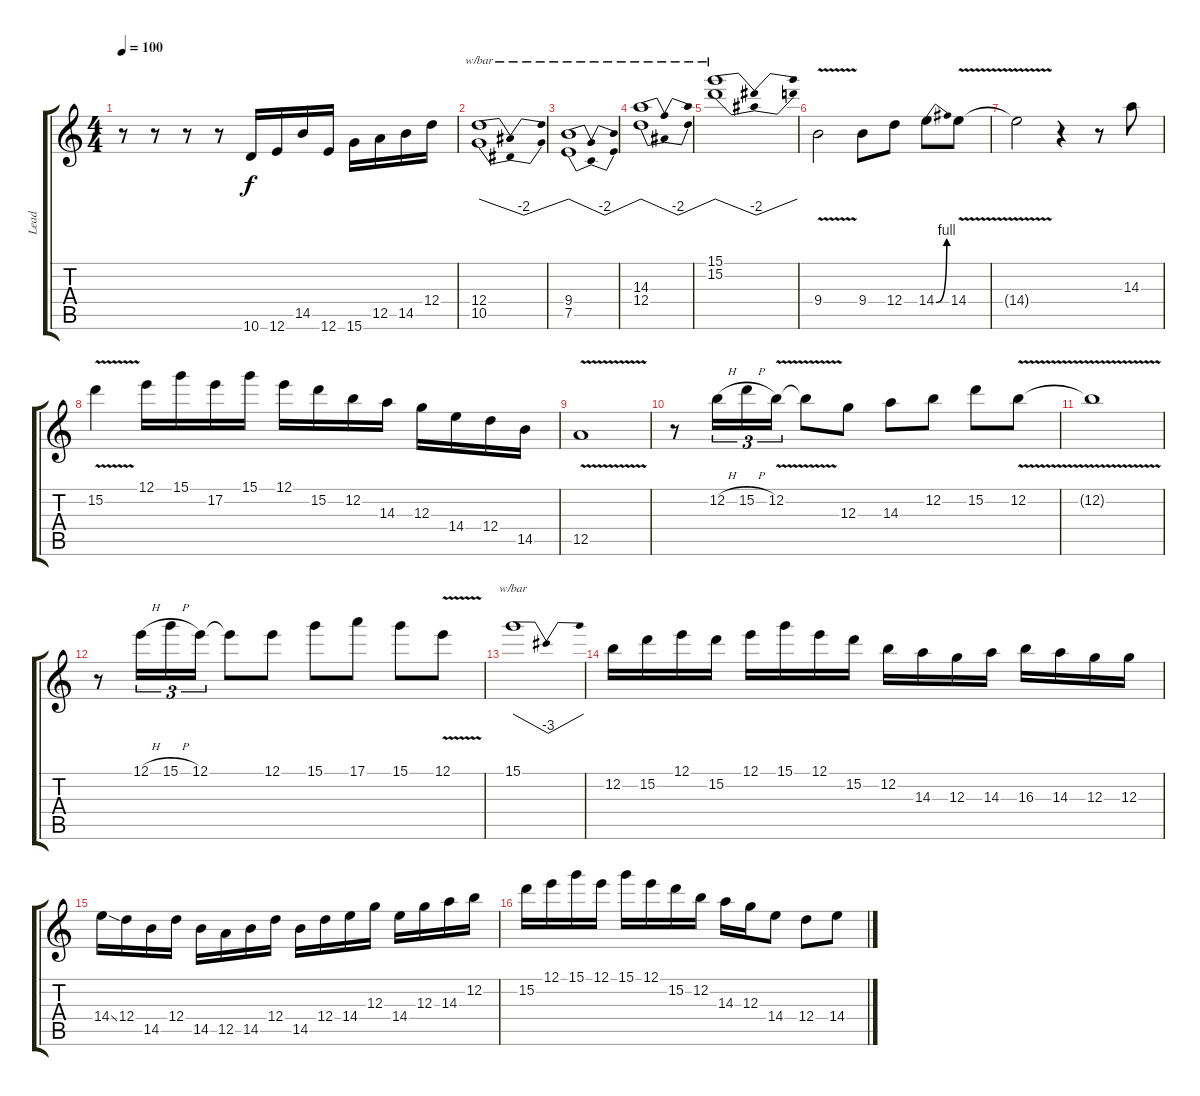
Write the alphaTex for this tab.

\track ("Lead" "Lead") {instrument distortionguitar}
\staff {score tabs}
\tuning (E4 B3 G3 D3 A2 E2) {hide}
\ts (4 4)
\tempo 100
\clef g2
\ks c
r.8{dy f} r.8 r.8 r.8 10.6.16 12.6.16 14.5.16 12.6.16 15.6.16 12.5.16 14.5.16 12.4.16 |
(12.4 10.5).1{tbe (dip default 0 0 30 -8 60 0)} |
(9.4 7.5).1{tbe (dip default 0 0 30 -8 60 0)} |
(14.3 12.4).1{tbe (dip default 0 0 30 -8 60 0)} |
(15.1 15.2).1{tbe (dip default 0 0 30 -8 60 0)} |
9.4{v}.2 9.4.8 12.4.8 14.4{be (bend 0 0 60 4)}.8 14.4{v}.8 |
14.4{t}.2 r.4 r.8 14.3.8 |
15.2{v}.4 12.1.16 15.1.16 17.2.16 15.1.16 12.1.16 15.2.16 12.2.16 14.3.16 12.3.16 14.4.16 12.4.16 14.5.16 |
12.5{v}.1 |
r.8 12.2{h}.16{tu (3 2)} 15.2{h}.16{tu (3 2)} 12.2{v}.16{tu (3 2)} 12.2{t}.8 12.3.8 14.3.8 12.2.8 15.2.8 12.2{v}.8 |
12.2{t}.1 |
r.8 12.1{h}.16{tu (3 2)} 15.1{h}.16{tu (3 2)} 12.1.16{tu (3 2)} 12.1{t}.8 12.1.8 15.1.8 17.1.8 15.1.8 12.1{v}.8 |
15.1.1{tbe (dip default 0 0 30 -12 60 0)} |
12.2.16 15.2.16 12.1.16 15.2.16 12.1.16 15.1.16 12.1.16 15.2.16 12.2.16 14.3.16 12.3.16 14.3.16 16.3.16 14.3.16 12.3.16 12.3.16 |
14.4{ss}.16 12.4.16 14.5.16 12.4.16 14.5.16 12.5.16 14.5.16 12.4.16 14.5.16 12.4.16 14.4.16 12.3.16 14.4.16 12.3.16 14.3.16 12.2.16 |
15.2.16 12.1.16 15.1.16 12.1.16 15.1.16 12.1.16 15.2.16 12.2.16 14.3.16 12.3.16 14.4.8 12.4.8 14.4.8
